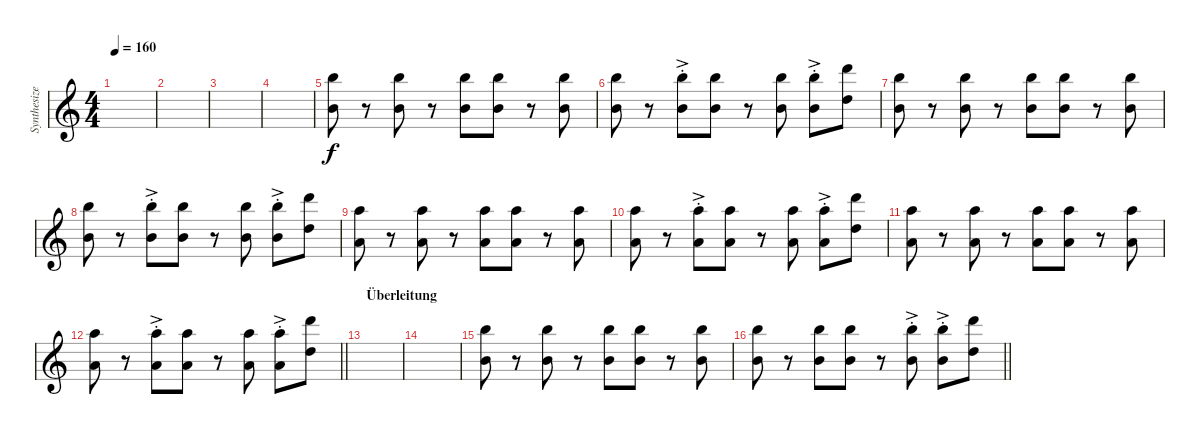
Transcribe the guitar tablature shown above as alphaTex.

\track ("Synthesizer " "Synthesize") {instrument lead2sawtooth}
\staff {score}
\tuning (E4 B3 G3 D3 A2 E2 B1) {hide}
\ts (4 4)
\tempo 160
\clef g2
\ks c
|
|
|
|
(7.1 24.2).8 r.8 (7.1 24.2).8 r.8 (7.1 24.2).8 (7.1 24.2).8 r.8 (7.1 24.2).8 |
(7.1 24.2).8 r.8 (7.1{ac st} 24.2{ac st}).8 (7.1 24.2).8 r.8 (7.1 24.2).8 (7.1{ac st} 24.2{ac st}).8 (10.1 27.2).8 |
(7.1 24.2).8 r.8 (7.1 24.2).8 r.8 (7.1 24.2).8 (7.1 24.2).8 r.8 (7.1 24.2).8 |
(7.1 24.2).8 r.8 (7.1{ac st} 24.2{ac st}).8 (7.1 24.2).8 r.8 (7.1 24.2).8 (7.1{ac st} 24.2{ac st}).8 (10.1 27.2).8 |
(5.1 22.2).8 r.8 (5.1 22.2).8 r.8 (5.1 22.2).8 (5.1 22.2).8 r.8 (5.1 22.2).8 |
(5.1 22.2).8 r.8 (5.1{ac st} 22.2{ac st}).8 (5.1 22.2).8 r.8 (5.1 22.2).8 (5.1{ac st} 22.2{ac st}).8 (10.1 27.2).8 |
(5.1 22.2).8 r.8 (5.1 22.2).8 r.8 (5.1 22.2).8 (5.1 22.2).8 r.8 (5.1 22.2).8 |
\barLineRight lightlight
(5.1 22.2).8 r.8 (5.1{ac st} 22.2{ac st}).8 (5.1 22.2).8 r.8 (5.1 22.2).8 (5.1{ac st} 22.2{ac st}).8 (10.1 27.2).8 |
\section ("" "Überleitung")
|
|
(7.1 24.2).8 r.8 (7.1 24.2).8 r.8 (7.1 24.2).8 (7.1 24.2).8 r.8 (7.1 24.2).8 |
\barLineRight lightlight
(7.1 24.2).8 r.8 (7.1 24.2).8 (7.1 24.2).8 r.8 (7.1{ac st} 24.2{ac st}).8 (7.1{ac st} 24.2{ac st}).8 (22.1 15.2).8
